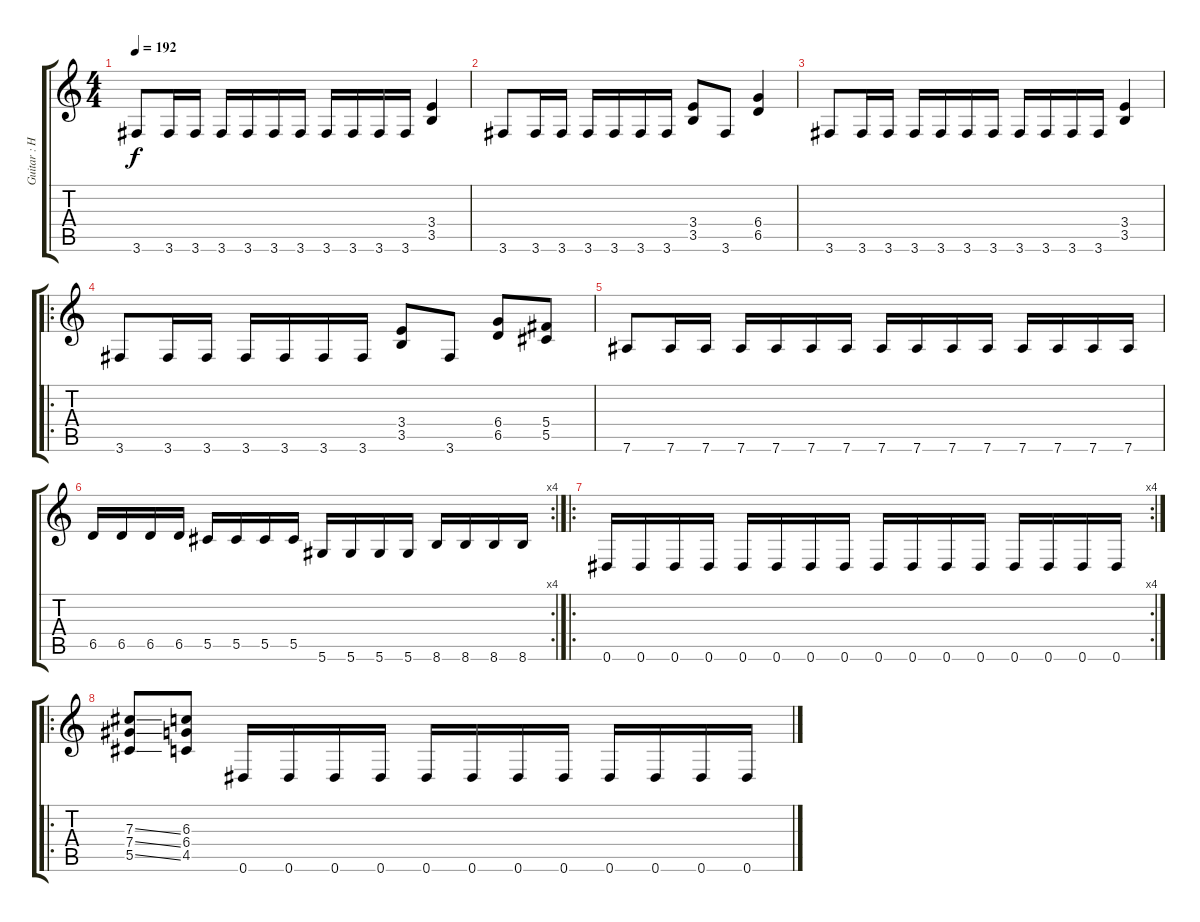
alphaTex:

\track ("Guitar : Hanneman" "Guitar : H") {instrument distortionguitar}
\staff {score tabs}
\tuning (Eb4 Bb3 Gb3 Db3 Ab2 Eb2) {hide}
\ts (4 4)
\tempo 192
\clef g2
\ks c
3.6.8{dy f} 3.6.16 3.6.16 3.6.16 3.6.16 3.6.16 3.6.16 3.6.16 3.6.16 3.6.16 3.6.16 (3.4 3.5).4 |
3.6.8 3.6.16 3.6.16 3.6.16 3.6.16 3.6.16 3.6.16 (3.4 3.5).8 3.6.8 (6.4 6.5).4 |
3.6.8 3.6.16 3.6.16 3.6.16 3.6.16 3.6.16 3.6.16 3.6.16 3.6.16 3.6.16 3.6.16 (3.4 3.5).4 |
\ro
3.6.8 3.6.16 3.6.16 3.6.16 3.6.16 3.6.16 3.6.16 (3.4 3.5).8 3.6.8 (6.4 6.5).8 (5.4 5.5).8 |
7.6.8 7.6.16 7.6.16 7.6.16 7.6.16 7.6.16 7.6.16 7.6.16 7.6.16 7.6.16 7.6.16 7.6.16 7.6.16 7.6.16 7.6.16 |
\rc 4
6.5.16 6.5.16 6.5.16 6.5.16 5.5.16 5.5.16 5.5.16 5.5.16 5.6.16 5.6.16 5.6.16 5.6.16 8.6.16 8.6.16 8.6.16 8.6.16 |
\ro
\rc 4
0.6.16 0.6.16 0.6.16 0.6.16 0.6.16 0.6.16 0.6.16 0.6.16 0.6.16 0.6.16 0.6.16 0.6.16 0.6.16 0.6.16 0.6.16 0.6.16 |
\ro
(7.3{ss} 7.4{ss} 5.5{ss}).8 (6.3 6.4 4.5).8 0.6.16 0.6.16 0.6.16 0.6.16 0.6.16 0.6.16 0.6.16 0.6.16 0.6.16 0.6.16 0.6.16 0.6.16
